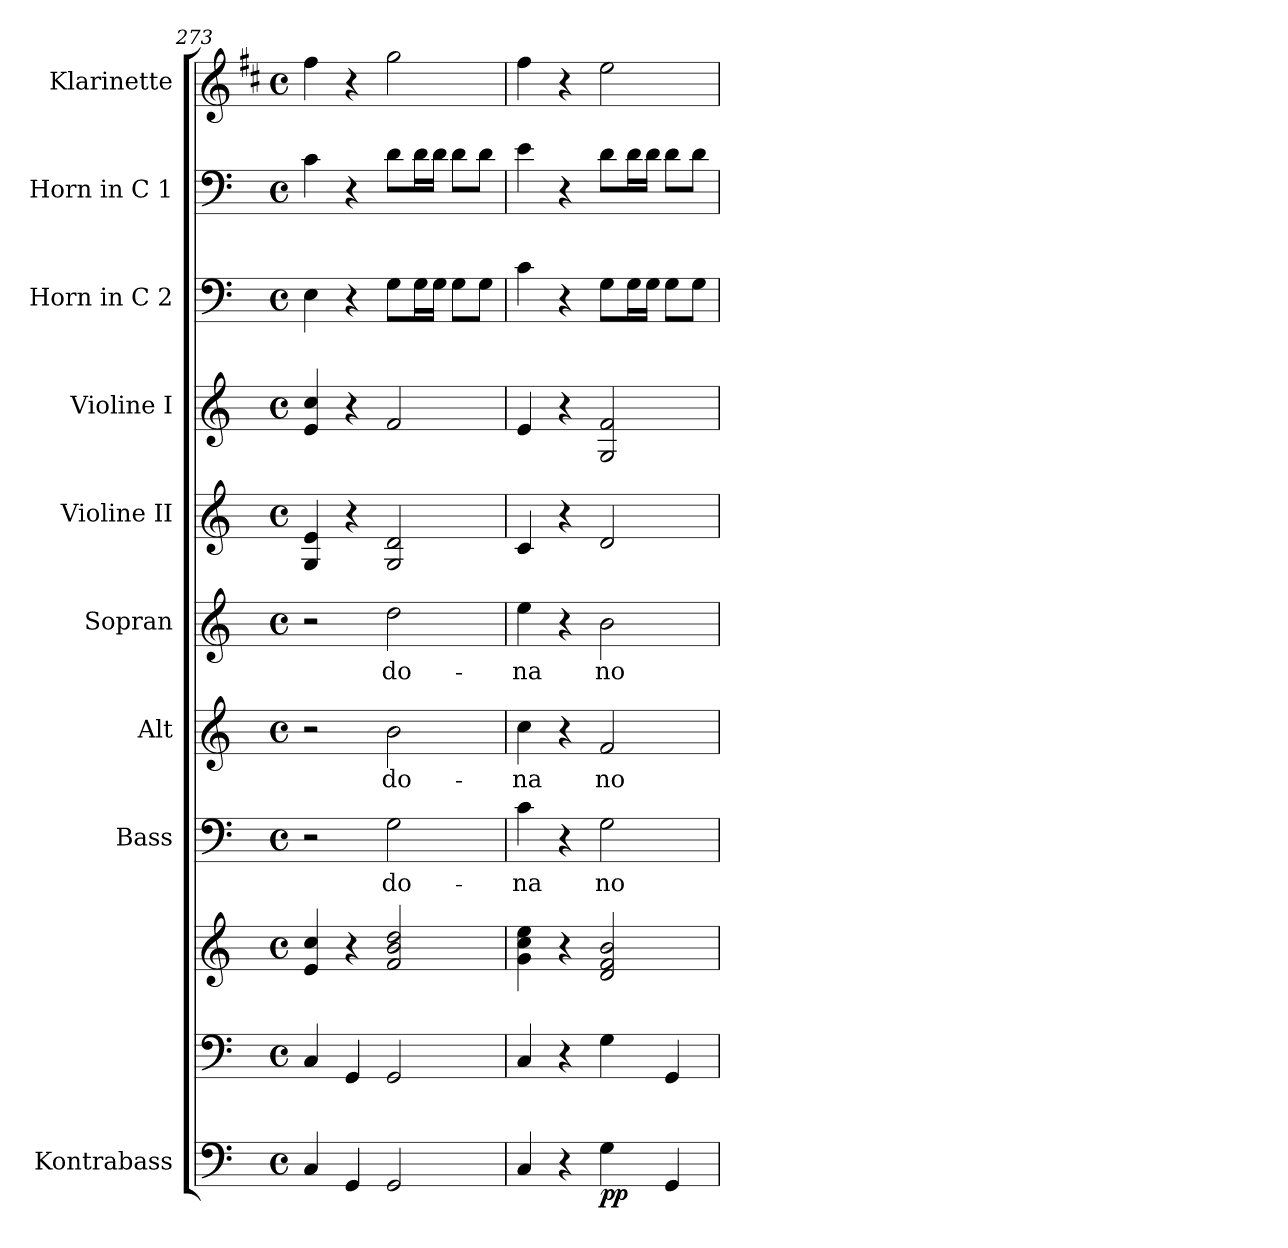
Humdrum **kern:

**kern	**dynam	**kern	**kern	**kern	**text	**kern	**text	**kern	**text	**kern	**kern	**kern	**kern	**kern
*part10	*part10	*part9	*part9	*part8	*part8	*part7	*part7	*part6	*part6	*part5	*part4	*part3	*part2	*part1
*staff11	*staff11	*staff10	*staff9	*staff8	*staff8	*staff7	*staff7	*staff6	*staff6	*staff5	*staff4	*staff3	*staff2	*staff1
*I"Kontrabass	*	*	*	*I"Bass	*	*I"Alt	*	*I"Sopran	*	*I"Violine II	*I"Violine I	*I"Horn in C 2	*I"Horn in C 1	*I"Klarinette
*I'Kb.	*	*	*	*I'B.	*	*I'A.	*	*I'S.	*	*I'Vl. II	*I'Vl. I	*I'Horn 2	*I'Horn 1	*I'Kl.
*clefF4	*	*clefF4	*clefG2	*clefF4	*	*clefG2	*	*clefG2	*	*clefG2	*clefG2	*clefF4	*clefF4	*clefG2
*ITrd7c12	*	*	*	*	*	*	*	*	*	*	*	*	*	*ITrd1c2
*k[]	*	*k[]	*k[]	*k[]	*	*k[]	*	*k[]	*	*k[]	*k[]	*k[]	*k[]	*k[]
*C:	*	*C:	*C:	*C:	*	*C:	*	*C:	*	*C:	*C:	*C:	*C:	*C:
*M4/4	*	*M4/4	*M4/4	*M4/4	*	*M4/4	*	*M4/4	*	*M4/4	*M4/4	*M4/4	*M4/4	*M4/4
*met(c)	*	*met(c)	*met(c)	*met(c)	*	*met(c)	*	*met(c)	*	*met(c)	*met(c)	*met(c)	*met(c)	*met(c)
=273	=273	=273	=273	=273	=273	=273	=273	=273	=273	=273	=273	=273	=273	=273
4CC/	.	4C/	4e/ 4cc/	2r	.	2r	.	2r	.	4G/ 4e/	4e/ 4cc/	4E\	4c\	4ee\
4GGG/	.	4GG/	4r	.	.	.	.	.	.	4r	4r	4r	4r	4r
!	!	!	!	!	!LO:LY:b	!	!LO:LY:b	!	!LO:LY:b	!	!	!	!	!
2GGG/	.	2GG/	2f/ 2b/ 2dd/	2G\	do-	2b\	do-	2dd\	do-	2G/ 2d/	2f/	8G\L	8d\L	2ff\
.	.	.	.	.	.	.	.	.	.	.	.	16G\L	16d\L	.
.	.	.	.	.	.	.	.	.	.	.	.	16G\JJ	16d\JJ	.
.	.	.	.	.	.	.	.	.	.	.	.	8G\L	8d\L	.
.	.	.	.	.	.	.	.	.	.	.	.	8G\J	8d\J	.
=274	=274	=274	=274	=274	=274	=274	=274	=274	=274	=274	=274	=274	=274	=274
!	!	!	!	!	!LO:LY:b	!	!LO:LY:b	!	!LO:LY:b	!	!	!	!	!
4CC/	.	4C/	4g\ 4cc\ 4ee\	4c\	-na	4cc\	-na	4ee\	-na	4c/	4e/	4c\	4e\	4ee\
4r	.	4r	4r	4r	.	4r	.	4r	.	4r	4r	4r	4r	4r
!	!LO:DY:b	!	!	!	!LO:LY:b	!	!LO:LY:b	!	!LO:LY:b	!	!	!	!	!
4GG\	pp	4G\	2d/ 2f/ 2b/	2G\	no-	2f/	no-	2b\	no-	2d/	2G/ 2f/	8G\L	8d\L	2dd\
.	.	.	.	.	.	.	.	.	.	.	.	16G\L	16d\L	.
.	.	.	.	.	.	.	.	.	.	.	.	16G\JJ	16d\JJ	.
4GGG/	.	4GG/	.	.	.	.	.	.	.	.	.	8G\L	8d\L	.
.	.	.	.	.	.	.	.	.	.	.	.	8G\J	8d\J	.
=	=	=	=	=	=	=	=	=	=	=	=	=	=	=
*-	*-	*-	*-	*-	*-	*-	*-	*-	*-	*-	*-	*-	*-	*-
